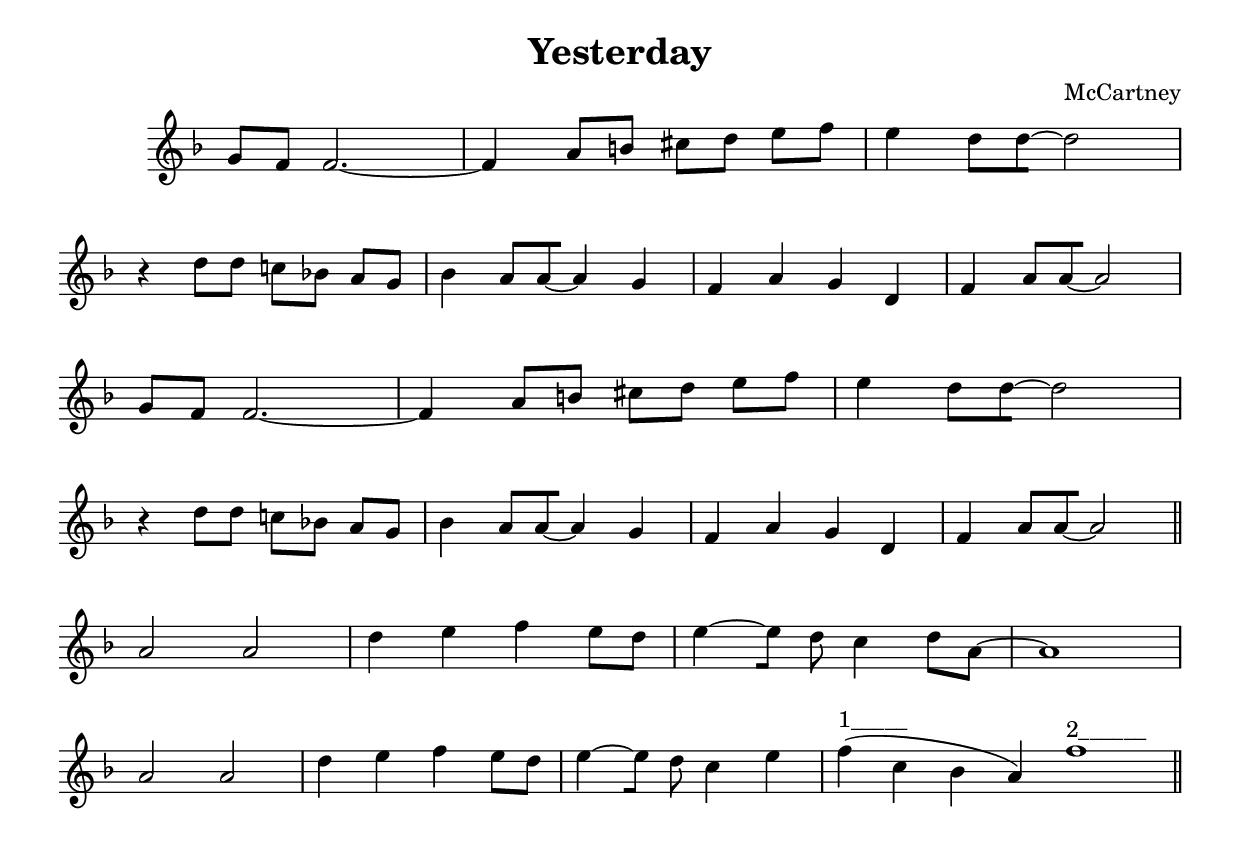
#(ly:set-option 'midi-extension "mid")
\version "2.12.3"
\include "english.ly"
\header{ 
title = "Yesterday"
composer = "McCartney"
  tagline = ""  % removed 
}
%{
 Filename: yesterday
Key: F
Mode: major
Title: Yesterday
Author: McCartney
Time: 4/4

Yes-ter-day  all my trou-bles seemed so far a-way
now it looks as though they're here to stay oh I be-lieve in Yes-ter-day
sudd-en-ly  I'm  not half the  man I used  to be
theres a sha-dow hang-ing o-ver me Oh I be-lieve in Yes-ter-day
why she had to go I don't know she would-n't say
I said some-thing wrong now I long for yes-ter-day day 




                               * 
1) |  RS S -- --  | -- GM P#D NS | N DD -- -- |

| -- DD Pm GR | m GG -- R- | S G R D | S GG - - |
                                   * 

                                 *  
2) |  RS S- -- --  | -- GM P#D  NS | N DD -- -- |

   | -- DD Pm GR | m GG -- R- | S G R D | S GG - - :|
                                      *


                      *         
3) || G -  G - |  D N S-  ND | N- -D P   DG | - - - - |

                                        1_____      2______
                   *                    *           *           
   | G - G - | D N S- ND | N- -D P N | (S P m G) :| S - - -     ||

  
 %}
  
melody = {
\once \override Staff.TimeSignature #'stencil = ##f
\clef treble
\key c \major
\autoBeamOn  
\cadenzaOn
\bar "|" d'8[ c'8] c'2.~ \bar "|" c'4 e'8[ fs'8] gs'8[ a'8] b'8[ c''8] \bar "|" b'4 a'8[ a'8~ a'2] \bar "|"  \break        
 \bar "|" r4 a'8[ a'8] g'8[ f'8] e'8[ d'8] \bar "|" f'4 e'8[ e'8~ e'4] d'4 \bar "|" c'4 e'4 d'4 a4 \bar "|" c'4 e'8[ e'8~ e'2] \bar "|"  \break        
 \bar "|" d'8[ c'8] c'2.~ \bar "|" c'4 e'8[ fs'8] gs'8[ a'8] b'8[ c''8] \bar "|" b'4 a'8[ a'8~ a'2] \bar "|"  \break        
 \bar "|" r4 a'8[ a'8] g'8[ f'8] e'8[ d'8] \bar "|" f'4 e'8[ e'8~ e'4] d'4 \bar "|" c'4 e'4 d'4 a4 \bar "|" c'4 e'8[ e'8~ e'2] \bar ":|"  \break        
 \bar "||"  e'2 e'2 \bar "|" a'4 b'4 c''4 b'8[ a'8] \bar "|" b'4~[ b'8] a'8 g'4 a'8[ e'8]~ \bar "|" e'1 \bar "|"  \break        
 \bar "|" e'2 e'2 \bar "|" a'4 b'4 c''4 b'8[ a'8] \bar "|" b'4~[ b'8] a'8 g'4 b'4 \bar "|" c''4(^"1_____" g'4 f'4 e'4) \bar ":|" c''1^"2______" \bar "||"   \break        

}

text = \lyricmode {
  
}

\score{
\transpose c' f'
<<
  \new Voice = "one" {
    \melody
  }
  \new Lyrics \lyricsto "one" \text
>>
\layout {
  \context {
       \Score
    \remove "Bar_number_engraver"
  } 
  }
\midi { 
  \context {
    \Score
    tempoWholesPerMinute = #(ly:make-moment 200 4)
   }
 }
}
